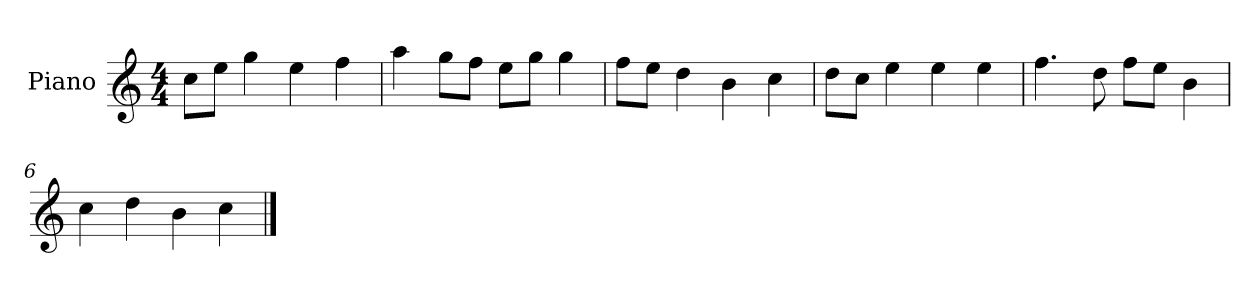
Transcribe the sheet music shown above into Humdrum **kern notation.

**kern
*part1
*staff1
*I"Piano
*I'P-no
*clefG2
*k[]
*M4/4
*MM90
=1
8cc\L
8ee\J
4gg\
4ee\
4ff\
=2
4aa\
8gg\L
8ff\J
8ee\L
8gg\J
4gg\
=3
8ff\L
8ee\J
4dd\
4b\
4cc\
=4
8dd\L
8cc\J
4ee\
4ee\
4ee\
=5
4.ff\
8dd\
8ff\L
8ee\J
4b\
=6
4cc\
4dd\
4b\
4cc\
==
*-
